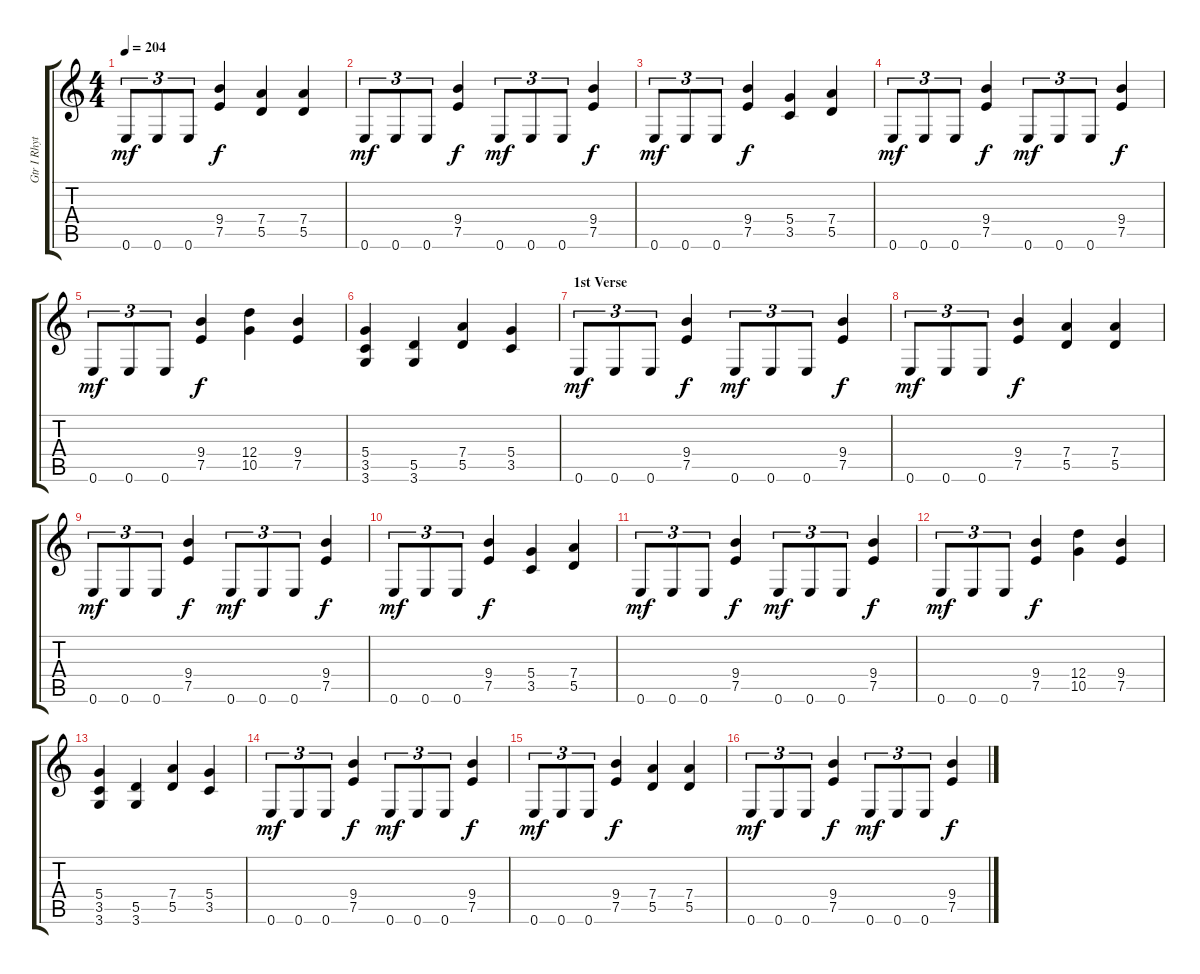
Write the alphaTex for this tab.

\track ("Gtr I Rhytm" "Gtr I Rhyt") {instrument overdrivenguitar}
\staff {score tabs}
\tuning (E4 B3 G3 D3 A2 E2) {hide}
\ts (4 4)
\tempo 204
\clef g2
\ks c
0.6.8{tu (3 2) dy mf} 0.6.8{tu (3 2)} 0.6.8{tu (3 2)} (9.4 7.5).4{dy f} (7.4 5.5).4 (7.4 5.5).4 |
0.6.8{tu (3 2) dy mf} 0.6.8{tu (3 2)} 0.6.8{tu (3 2)} (9.4 7.5).4{dy f} 0.6.8{tu (3 2) dy mf} 0.6.8{tu (3 2)} 0.6.8{tu (3 2)} (9.4 7.5).4{dy f} |
0.6.8{tu (3 2) dy mf} 0.6.8{tu (3 2)} 0.6.8{tu (3 2)} (9.4 7.5).4{dy f} (5.4 3.5).4 (7.4 5.5).4 |
0.6.8{tu (3 2) dy mf} 0.6.8{tu (3 2)} 0.6.8{tu (3 2)} (9.4 7.5).4{dy f} 0.6.8{tu (3 2) dy mf} 0.6.8{tu (3 2)} 0.6.8{tu (3 2)} (9.4 7.5).4{dy f} |
0.6.8{tu (3 2) dy mf} 0.6.8{tu (3 2)} 0.6.8{tu (3 2)} (9.4 7.5).4{dy f} (12.4 10.5).4 (9.4 7.5).4 |
(5.4 3.5 3.6).4 (5.5 3.6).4 (7.4 5.5).4 (5.4 3.5).4 |
\section ("" "1st Verse")
0.6.8{tu (3 2) dy mf} 0.6.8{tu (3 2)} 0.6.8{tu (3 2)} (9.4 7.5).4{dy f} 0.6.8{tu (3 2) dy mf} 0.6.8{tu (3 2)} 0.6.8{tu (3 2)} (9.4 7.5).4{dy f} |
0.6.8{tu (3 2) dy mf} 0.6.8{tu (3 2)} 0.6.8{tu (3 2)} (9.4 7.5).4{dy f} (7.4 5.5).4 (7.4 5.5).4 |
0.6.8{tu (3 2) dy mf} 0.6.8{tu (3 2)} 0.6.8{tu (3 2)} (9.4 7.5).4{dy f} 0.6.8{tu (3 2) dy mf} 0.6.8{tu (3 2)} 0.6.8{tu (3 2)} (9.4 7.5).4{dy f} |
0.6.8{tu (3 2) dy mf} 0.6.8{tu (3 2)} 0.6.8{tu (3 2)} (9.4 7.5).4{dy f} (5.4 3.5).4 (7.4 5.5).4 |
0.6.8{tu (3 2) dy mf} 0.6.8{tu (3 2)} 0.6.8{tu (3 2)} (9.4 7.5).4{dy f} 0.6.8{tu (3 2) dy mf} 0.6.8{tu (3 2)} 0.6.8{tu (3 2)} (9.4 7.5).4{dy f} |
0.6.8{tu (3 2) dy mf} 0.6.8{tu (3 2)} 0.6.8{tu (3 2)} (9.4 7.5).4{dy f} (12.4 10.5).4 (9.4 7.5).4 |
(5.4 3.5 3.6).4 (5.5 3.6).4 (7.4 5.5).4 (5.4 3.5).4 |
0.6.8{tu (3 2) dy mf} 0.6.8{tu (3 2)} 0.6.8{tu (3 2)} (9.4 7.5).4{dy f} 0.6.8{tu (3 2) dy mf} 0.6.8{tu (3 2)} 0.6.8{tu (3 2)} (9.4 7.5).4{dy f} |
0.6.8{tu (3 2) dy mf} 0.6.8{tu (3 2)} 0.6.8{tu (3 2)} (9.4 7.5).4{dy f} (7.4 5.5).4 (7.4 5.5).4 |
0.6.8{tu (3 2) dy mf} 0.6.8{tu (3 2)} 0.6.8{tu (3 2)} (9.4 7.5).4{dy f} 0.6.8{tu (3 2) dy mf} 0.6.8{tu (3 2)} 0.6.8{tu (3 2)} (9.4 7.5).4{dy f}
